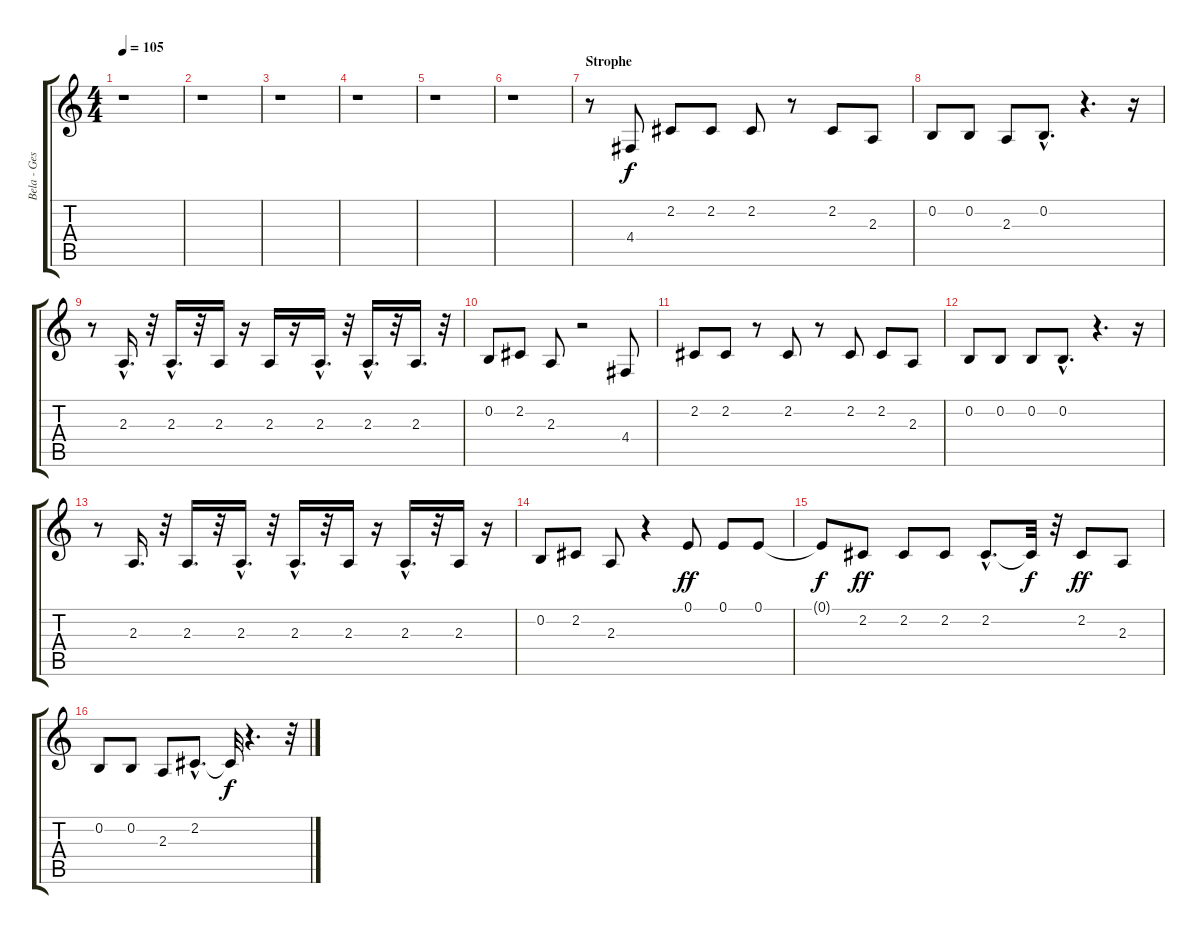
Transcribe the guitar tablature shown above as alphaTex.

\track ("Bela - Gesang" "Bela - Ges") {instrument lead2sawtooth}
\staff {score tabs}
\tuning (E4 B3 G3 D3 A2 E2) {hide}
\ts (4 4)
\tempo 105
\clef g2
\ks c
r.1{dy ff} |
r.1 |
r.1 |
r.1 |
r.1 |
r.1 |
\section ("" "Strophe")
r.8 4.4.8{dy f} 2.2.8 2.2.8 2.2.8 r.8 2.2.8 2.3.8 |
0.2.8 0.2.8 2.3.8 0.2{hac}.8{d} r.4{d} r.16 |
r.8 2.3{hac}.16{d} r.32 2.3{hac}.16{d} r.32 2.3.16 r.16 2.3.16 r.16 2.3{hac}.16{d} r.32 2.3{hac}.16{d} r.32 2.3.16{d} r.32 |
0.2.8 2.2.8 2.3.8 r.2 4.4.8 |
2.2.8 2.2.8 r.8 2.2.8 r.8 2.2.8 2.2.8 2.3.8 |
0.2.8 0.2.8 0.2.8 0.2{hac}.8{d} r.4{d} r.16 |
r.8 2.3.16{d} r.32 2.3.16{d} r.32 2.3{hac}.16{d} r.32 2.3{hac}.16{d} r.32 2.3.16 r.16 2.3{hac}.16{d} r.32 2.3.16 r.16 |
0.2.8 2.2.8 2.3.8 r.4 0.1.8{dy ff} 0.1.8 0.1.8 |
0.1{t}.8{dy f} 2.2.8{dy ff} 2.2.8 2.2.8 2.2{hac}.8{d} 2.2{t}.32{dy f} r.32 2.2.8{dy ff} 2.3.8 |
0.2.8 0.2.8 2.3.8 2.2{hac}.8{d} 2.2{t}.32{dy f} r.4{d} r.32
